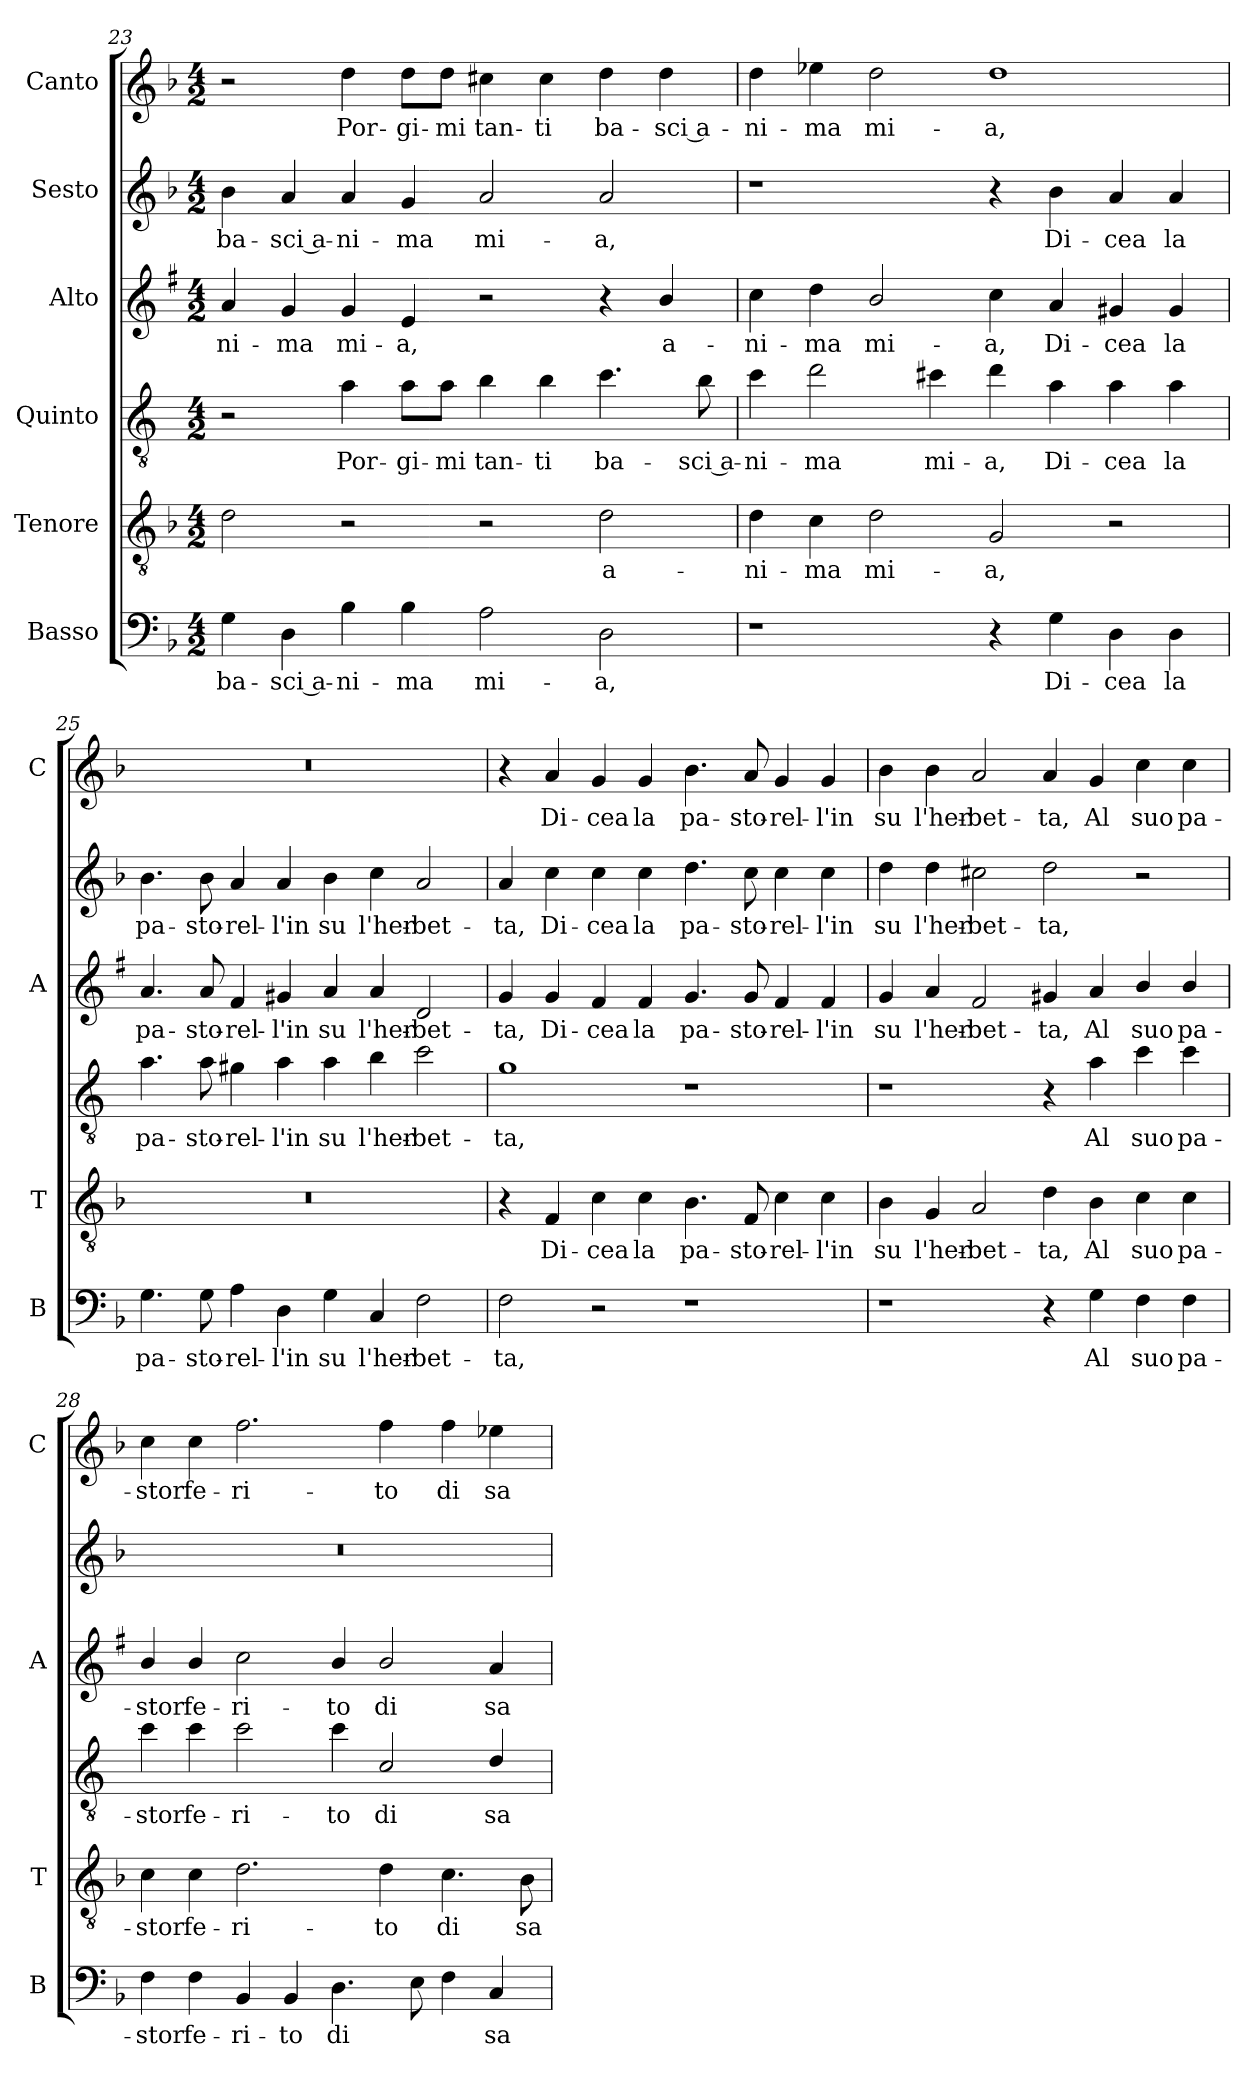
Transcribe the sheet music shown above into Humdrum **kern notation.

**kern	**text	**kern	**text	**kern	**text	**kern	**text	**kern	**text	**kern	**text
*part6	*part6	*part5	*part5	*part4	*part4	*part3	*part3	*part2	*part2	*part1	*part1
*staff6	*staff6	*staff5	*staff5	*staff4	*staff4	*staff3	*staff3	*staff2	*staff2	*staff1	*staff1
*I"Basso	*	*I"Tenore	*	*I"Quinto	*	*I"Alto	*	*I"Sesto	*	*I"Canto	*
*I'B	*	*I'T	*	*	*	*I'A	*	*	*	*I'C	*
*clefF4	*	*clefGv2	*	*clefGv2	*	*clefG2	*	*clefG2	*	*clefG2	*
*	*	*	*	*ITrd4c7	*	*ITrd1c2	*	*	*	*	*
*k[b-]	*	*k[b-]	*	*k[b-]	*	*k[b-]	*	*k[b-]	*	*k[b-]	*
*F:	*	*F:	*	*F:	*	*F:	*	*F:	*	*F:	*
*M4/2	*	*M4/2	*	*M4/2	*	*M4/2	*	*M4/2	*	*M4/2	*
=23	=23	=23	=23	=23	=23	=23	=23	=23	=23	=23	=23
!	!LO:LY:b	!	!	!	!	!	!LO:LY:b	!	!LO:LY:b	!	!
4G\	ba-	2d\	.	2r	.	4g/	-ni-	4b-\	ba-	2r	.
!	!LO:LY:b	!	!	!	!	!	!LO:LY:b	!	!LO:LY:b	!	!
4D\	-sci a-	.	.	.	.	4f/	-ma	4a/	-sci a-	.	.
!	!LO:LY:b	!	!	!	!LO:LY:b	!	!LO:LY:b	!	!LO:LY:b	!	!LO:LY:b
4B-\	-ni-	2r	.	4d\	Por-	4f/	mi-	4a/	-ni-	4dd\	Por-
!	!LO:LY:b	!	!	!	!LO:LY:b	!	!LO:LY:b	!	!LO:LY:b	!	!LO:LY:b
4B-\	-ma	.	.	8d\L	-gi-	4d/	-a,	4g/	-ma	8dd\L	-gi-
!	!	!	!	!	!LO:LY:b	!	!	!	!	!	!LO:LY:b
.	.	.	.	8d\J	-mi	.	.	.	.	8dd\J	-mi
!	!LO:LY:b	!	!	!	!LO:LY:b	!	!	!	!LO:LY:b	!	!LO:LY:b
2A\	mi-	2r	.	4e\	tan-	2r	.	2a/	mi-	4cc#X\	tan-
!	!	!	!	!	!LO:LY:b	!	!	!	!	!	!LO:LY:b
.	.	.	.	4e\	-ti	.	.	.	.	4cc#\	-ti
!	!LO:LY:b	!	!LO:LY:b	!	!LO:LY:b	!	!	!	!LO:LY:b	!	!LO:LY:b
2D\	-a,	2d\	a-	4.f\	ba-	4r	.	2a/	-a,	4dd\	ba-
!	!	!	!	!	!	!	!LO:LY:b	!	!	!	!LO:LY:b
.	.	.	.	.	.	4a/	a-	.	.	4dd\	-sci a-
!	!	!	!	!	!LO:LY:b	!	!	!	!	!	!
.	.	.	.	8e\	-sci a-	.	.	.	.	.	.
!!LO:LB:g=z
=24	=24	=24	=24	=24	=24	=24	=24	=24	=24	=24	=24
!	!	!	!LO:LY:b	!	!LO:LY:b	!	!LO:LY:b	!	!	!	!LO:LY:b
1r	.	4d\	-ni-	4f\	-ni-	4b-\	-ni-	1r	.	4dd\	-ni-
!	!	!	!LO:LY:b	!	!LO:LY:b	!	!LO:LY:b	!	!	!	!LO:LY:b
.	.	4c\	-ma	2g\	-ma	4cc\	-ma	.	.	4ee-X\	-ma
!	!	!	!LO:LY:b	!	!	!	!LO:LY:b	!	!	!	!LO:LY:b
.	.	2d\	mi-	.	.	2a/	mi-	.	.	2dd\	mi-
!	!	!	!	!	!LO:LY:b	!	!	!	!	!	!
.	.	.	.	4f#X\	mi-	.	.	.	.	.	.
!	!	!	!LO:LY:b	!	!LO:LY:b	!	!LO:LY:b	!	!	!	!LO:LY:b
4r	.	2G/	-a,	4g\	-a,	4b-\	-a,	4r	.	1dd	-a,
!	!LO:LY:b	!	!	!	!LO:LY:b	!	!LO:LY:b	!	!LO:LY:b	!	!
4G\	Di-	.	.	4d\	Di-	4g/	Di-	4b-\	Di-	.	.
!	!LO:LY:b	!	!	!	!LO:LY:b	!	!LO:LY:b	!	!LO:LY:b	!	!
4D\	-cea	2r	.	4d\	-cea	4f#X/	-cea	4a/	-cea	.	.
!	!LO:LY:b	!	!	!	!LO:LY:b	!	!LO:LY:b	!	!LO:LY:b	!	!
4D\	la	.	.	4d\	la	4f#/	la	4a/	la	.	.
=25	=25	=25	=25	=25	=25	=25	=25	=25	=25	=25	=25
!	!LO:LY:b	!	!	!	!LO:LY:b	!	!LO:LY:b	!	!LO:LY:b	!	!
4.G\	pa-	0r	.	4.d\	pa-	4.g/	pa-	4.b-\	pa-	0r	.
!	!LO:LY:b	!	!	!	!LO:LY:b	!	!LO:LY:b	!	!LO:LY:b	!	!
8G\	-sto-	.	.	8d\	-sto-	8g/	-sto-	8b-\	-sto-	.	.
!	!LO:LY:b	!	!	!	!LO:LY:b	!	!LO:LY:b	!	!LO:LY:b	!	!
4A\	-rel-	.	.	4c#X\	-rel-	4e/	-rel-	4a/	-rel-	.	.
!	!LO:LY:b	!	!	!	!LO:LY:b	!	!LO:LY:b	!	!LO:LY:b	!	!
4D\	-l'in	.	.	4d\	-l'in	4f#X/	-l'in	4a/	-l'in	.	.
!	!LO:LY:b	!	!	!	!LO:LY:b	!	!LO:LY:b	!	!LO:LY:b	!	!
4G\	su	.	.	4d\	su	4g/	su	4b-\	su	.	.
!	!LO:LY:b	!	!	!	!LO:LY:b	!	!LO:LY:b	!	!LO:LY:b	!	!
4C/	l'her-	.	.	4e\	l'her-	4g/	l'her-	4cc\	l'her-	.	.
!	!LO:LY:b	!	!	!	!LO:LY:b	!	!LO:LY:b	!	!LO:LY:b	!	!
2F\	-bet-	.	.	2f\	-bet-	2c/	-bet-	2a/	-bet-	.	.
=26	=26	=26	=26	=26	=26	=26	=26	=26	=26	=26	=26
!	!LO:LY:b	!	!	!	!LO:LY:b	!	!LO:LY:b	!	!LO:LY:b	!	!
2F\	-ta,	4r	.	1c	-ta,	4f/	-ta,	4a/	-ta,	4r	.
!	!	!	!LO:LY:b	!	!	!	!LO:LY:b	!	!LO:LY:b	!	!LO:LY:b
.	.	4F/	Di-	.	.	4f/	Di-	4cc\	Di-	4a/	Di-
!	!	!	!LO:LY:b	!	!	!	!LO:LY:b	!	!LO:LY:b	!	!LO:LY:b
2r	.	4c\	-cea	.	.	4e/	-cea	4cc\	-cea	4g/	-cea
!	!	!	!LO:LY:b	!	!	!	!LO:LY:b	!	!LO:LY:b	!	!LO:LY:b
.	.	4c\	la	.	.	4e/	la	4cc\	la	4g/	la
!	!	!	!LO:LY:b	!	!	!	!LO:LY:b	!	!LO:LY:b	!	!LO:LY:b
1r	.	4.B-\	pa-	1r	.	4.f/	pa-	4.dd\	pa-	4.b-\	pa-
!	!	!	!LO:LY:b	!	!	!	!LO:LY:b	!	!LO:LY:b	!	!LO:LY:b
.	.	8F/	-sto-	.	.	8f/	-sto-	8cc\	-sto-	8a/	-sto-
!	!	!	!LO:LY:b	!	!	!	!LO:LY:b	!	!LO:LY:b	!	!LO:LY:b
.	.	4c\	-rel-	.	.	4e/	-rel-	4cc\	-rel-	4g/	-rel-
!	!	!	!LO:LY:b	!	!	!	!LO:LY:b	!	!LO:LY:b	!	!LO:LY:b
.	.	4c\	-l'in	.	.	4e/	-l'in	4cc\	-l'in	4g/	-l'in
=27	=27	=27	=27	=27	=27	=27	=27	=27	=27	=27	=27
!	!	!	!LO:LY:b	!	!	!	!LO:LY:b	!	!LO:LY:b	!	!LO:LY:b
1r	.	4B-\	su	1r	.	4f/	su	4dd\	su	4b-\	su
!	!	!	!LO:LY:b	!	!	!	!LO:LY:b	!	!LO:LY:b	!	!LO:LY:b
.	.	4G/	l'her-	.	.	4g/	l'her-	4dd\	l'her-	4b-\	l'her-
!	!	!	!LO:LY:b	!	!	!	!LO:LY:b	!	!LO:LY:b	!	!LO:LY:b
.	.	2A/	-bet-	.	.	2e/	-bet-	2cc#X\	-bet-	2a/	-bet-
!	!	!	!LO:LY:b	!	!	!	!LO:LY:b	!	!LO:LY:b	!	!LO:LY:b
4r	.	4d\	-ta,	4r	.	4f#X/	-ta,	2dd\	-ta,	4a/	-ta,
!	!LO:LY:b	!	!LO:LY:b	!	!LO:LY:b	!	!LO:LY:b	!	!	!	!LO:LY:b
4G\	Al	4B-\	Al	4d\	Al	4g/	Al	.	.	4g/	Al
!	!LO:LY:b	!	!LO:LY:b	!	!LO:LY:b	!	!LO:LY:b	!	!	!	!LO:LY:b
4F\	suo	4c\	suo	4f\	suo	4a/	suo	2r	.	4cc\	suo
!	!LO:LY:b	!	!LO:LY:b	!	!LO:LY:b	!	!LO:LY:b	!	!	!	!LO:LY:b
4F\	pa-	4c\	pa-	4f\	pa-	4a/	pa-	.	.	4cc\	pa-
!!LO:LB:g=z
=28	=28	=28	=28	=28	=28	=28	=28	=28	=28	=28	=28
!	!LO:LY:b	!	!LO:LY:b	!	!LO:LY:b	!	!LO:LY:b	!	!	!	!LO:LY:b
4F\	-stor	4c\	-stor	4f\	-stor	4a/	-stor	0r	.	4cc\	-stor
!	!LO:LY:b	!	!LO:LY:b	!	!LO:LY:b	!	!LO:LY:b	!	!	!	!LO:LY:b
4F\	fe-	4c\	fe-	4f\	fe-	4a/	fe-	.	.	4cc\	fe-
!	!LO:LY:b	!	!LO:LY:b	!	!LO:LY:b	!	!LO:LY:b	!	!	!	!LO:LY:b
4BB-/	-ri-	2.d\	-ri-	2f\	-ri-	2b-\	-ri-	.	.	2.ff\	-ri-
!	!LO:LY:b	!	!	!	!	!	!	!	!	!	!
4BB-/	-to	.	.	.	.	.	.	.	.	.	.
!	!LO:LY:b	!	!	!	!LO:LY:b	!	!LO:LY:b	!	!	!	!
4.D\	di	.	.	4f\	-to	4a/	-to	.	.	.	.
!	!	!	!LO:LY:b	!	!LO:LY:b	!	!LO:LY:b	!	!	!	!LO:LY:b
.	.	4d\	-to	2F/	di	2a/	di	.	.	4ff\	-to
8E\	.	.	.	.	.	.	.	.	.	.	.
!	!	!	!LO:LY:b	!	!	!	!	!	!	!	!LO:LY:b
4F\	.	4.c\	di	.	.	.	.	.	.	4ff\	di
!	!LO:LY:b	!	!	!	!LO:LY:b	!	!LO:LY:b	!	!	!	!LO:LY:b
4C/	sa-	.	.	4G/	sa-	4g/	sa-	.	.	4ee-X\	sa-
!	!	!	!LO:LY:b	!	!	!	!	!	!	!	!
.	.	8B-\	sa-	.	.	.	.	.	.	.	.
=	=	=	=	=	=	=	=	=	=	=	=
*-	*-	*-	*-	*-	*-	*-	*-	*-	*-	*-	*-
